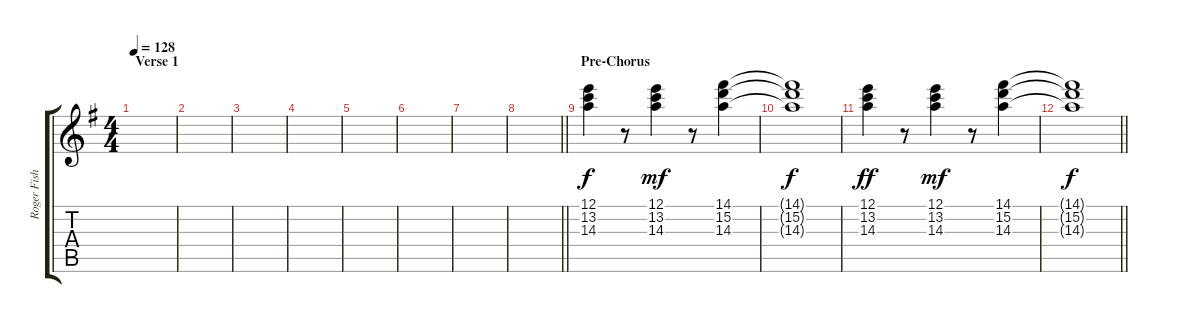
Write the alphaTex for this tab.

\track ("Roger Fisher Solo" "Roger Fish") {instrument overdrivenguitar}
\staff {score tabs}
\tuning (E4 B3 G3 D3 A2 E2) {hide}
\ts (4 4)
\section ("" "Verse 1")
\tempo 128
\clef g2
\ks g
|
|
|
|
|
|
|
\barLineRight lightlight
|
\section ("" "Pre-Chorus")
(12.1 13.2 14.3).4 r.8 (12.1 13.2 14.3).4{dy mf} r.8 (14.1 15.2 14.3).4 |
(14.1{t} 15.2{t} 14.3{t}).1{dy f} |
(12.1 13.2 14.3).4{dy ff} r.8 (12.1 13.2 14.3).4{dy mf} r.8 (14.1 15.2 14.3).4 |
\barLineRight lightlight
(14.1{t} 15.2{t} 14.3{t}).1{dy f}
